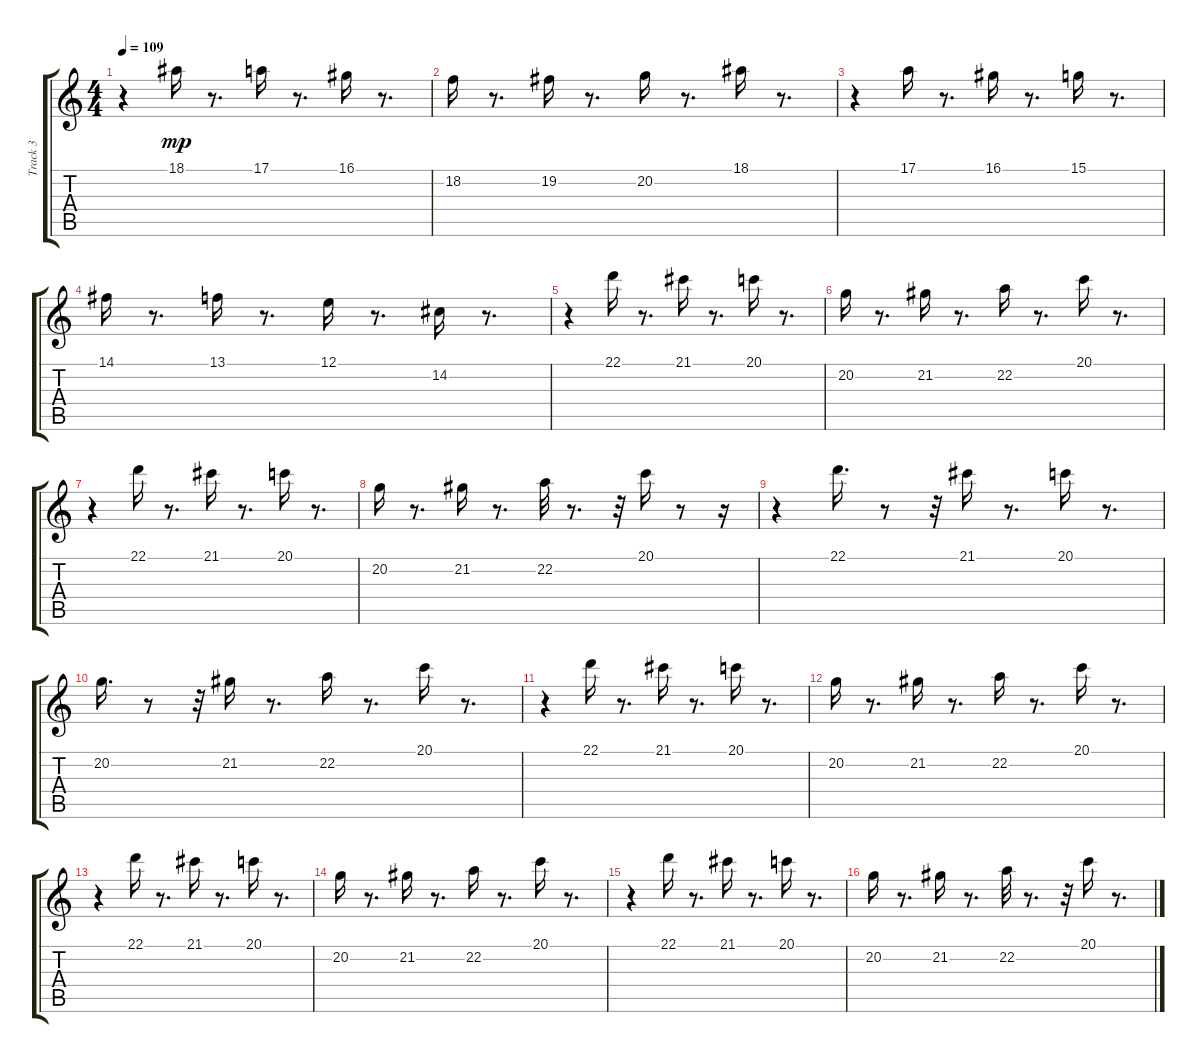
\track ("Track 3" "Track 3") {instrument fx4atmosphere}
\staff {score tabs}
\tuning (E4 B3 G3 D3 A2 E2) {hide}
\ts (4 4)
\tempo 109
\clef g2
\ks c
r.4{dy mp} 18.1.16 r.8{d} 17.1.16 r.8{d} 16.1.16 r.8{d} |
18.2.16 r.8{d} 19.2.16 r.8{d} 20.2.16 r.8{d} 18.1.16 r.8{d} |
r.4 17.1.16 r.8{d} 16.1.16 r.8{d} 15.1.16 r.8{d} |
14.1.16 r.8{d} 13.1.16 r.8{d} 12.1.16 r.8{d} 14.2.16 r.8{d} |
r.4 22.1.16 r.8{d} 21.1.16 r.8{d} 20.1.16 r.8{d} |
20.2.16 r.8{d} 21.2.16 r.8{d} 22.2.16 r.8{d} 20.1.16 r.8{d} |
r.4 22.1.16 r.8{d} 21.1.16 r.8{d} 20.1.16 r.8{d} |
20.2.16 r.8{d} 21.2.16 r.8{d} 22.2.32 r.8{d} r.32 20.1.16 r.8 r.16 |
r.4 22.1.16{d} r.8 r.32 21.1.16 r.8{d} 20.1.16 r.8{d} |
20.2.16{d} r.8 r.32 21.2.16 r.8{d} 22.2.16 r.8{d} 20.1.16 r.8{d} |
r.4 22.1.16 r.8{d} 21.1.16 r.8{d} 20.1.16 r.8{d} |
20.2.16 r.8{d} 21.2.16 r.8{d} 22.2.16 r.8{d} 20.1.16 r.8{d} |
r.4 22.1.16 r.8{d} 21.1.16 r.8{d} 20.1.16 r.8{d} |
20.2.16 r.8{d} 21.2.16 r.8{d} 22.2.16 r.8{d} 20.1.16 r.8{d} |
r.4 22.1.16 r.8{d} 21.1.16 r.8{d} 20.1.16 r.8{d} |
20.2.16 r.8{d} 21.2.16 r.8{d} 22.2.32 r.8{d} r.32 20.1.16 r.8{d}
